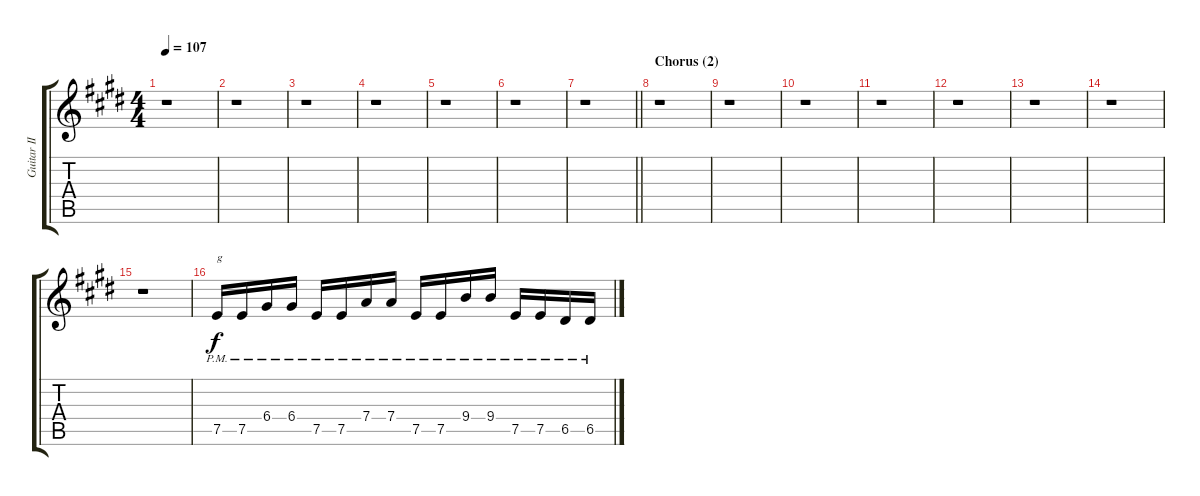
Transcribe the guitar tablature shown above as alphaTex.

\track ("Guitar II" "Guitar II") {instrument distortionguitar}
\staff {score tabs}
\tuning (E4 B3 G3 D3 A2 E2) {hide}
\ts (4 4)
\tempo 107
\clef g2
\ks e
r.1{dy f} |
r.1 |
r.1 |
r.1 |
r.1 |
r.1 |
\barLineRight lightlight
r.1 |
\section ("" "Chorus (2)")
r.1 |
r.1 |
r.1 |
r.1 |
r.1 |
r.1 |
r.1 |
r.1 |
7.5{pm}.16{txt "g"} 7.5{pm}.16 6.4{pm}.16 6.4{pm}.16 7.5{pm}.16 7.5{pm}.16 7.4{pm}.16 7.4{pm}.16 7.5{pm}.16 7.5{pm}.16 9.4{pm}.16 9.4{pm}.16 7.5{pm}.16 7.5{pm}.16 6.5{pm}.16 6.5{pm}.16
